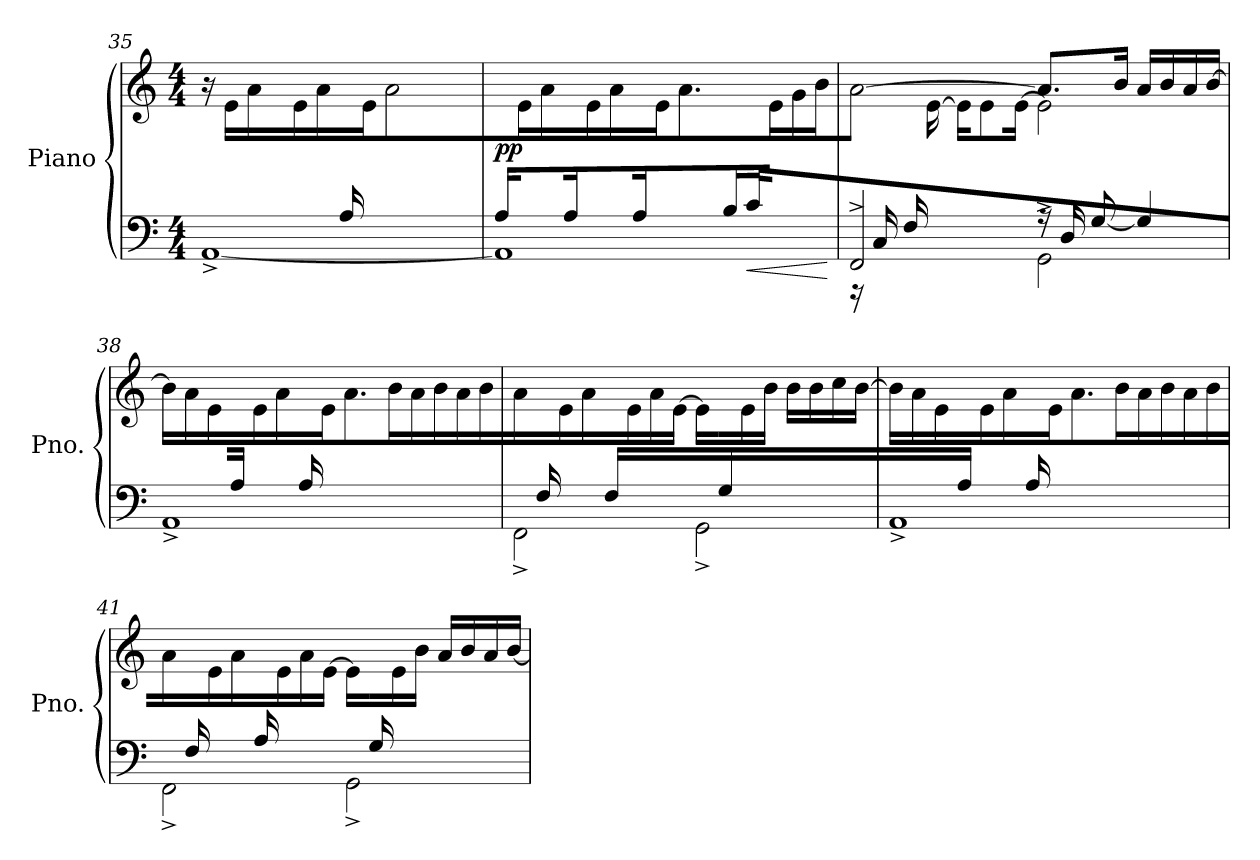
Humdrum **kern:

**kern	**kern	**dynam
*part1	*part1	*part1
*staff2	*staff1	*staff1/2
*I"Piano	*	*
*I'Pno.	*	*
*clefF4	*clefG2	*
*k[]	*k[]	*
*M4/4	*M4/4	*
=35	=35	=35
*^	*	*
8.ryy	[1AA^	16r	.
.	.	16e\LL	.
.	.	16a\	.
16A/JJ	.	16ryy	.
8ryy	.	16e\LL	.
.	.	16a\	.
16A/	.	16ryy	.
2ryy	.	16e\JJ	.
.	.	2a/	.
16ryy	.	.	.
!!LO:LB:g=z
=36	=36	=36	=36
!	!	!	!LO:DY:b
16A/LL	1AA]	16ryy	pp
8ryy	.	16e\	.
.	.	16a\	.
16A/JJ	.	16ryy	.
8ryy	.	16e\LL	.
.	.	16a\	.
16A/	.	16ryy	.
4ryy	.	16e\JJ	.
.	.	8.a\L	.
16B/Jk	.	8ryy	.
!	!	!	!LO:HP:b=2
16c/LL	.	.	<
8.ryy	.	16e\	.
.	.	16g\	.
.	.	16b\JJ	.
*v	*v	*	*
.	.	[
=37	=37	=37
*^	*^	*
*	*^	*	*^	*
2FF^\	16r	2ryy	[2a/	2ryy	8.ryy	.
.	16C/LL	.	.	.	.	.
.	16F/	.	.	.	.	.
.	16ryy	.	.	.	[16e\JJ	.
.	16ryy@	.	.	.	16e\KL]	.
.	8ryy@	.	.	.	8e\	.
.	16ryy@	.	.	.	[16e\Jk	.
2ryy	16r	2GG^\	8.a/L]	2e\]	2ryy	.
.	16D/KL	.	.	.	.	.
.	[8G/J	.	.	.	.	.
.	.	.	16b/Jk	.	.	.
.	4G/]	.	16a/LL	.	.	.
.	.	.	16b/	.	.	.
.	.	.	16a/	.	.	.
.	.	.	[16b/JJ	.	.	.
*	*v	*v	*	*	*	*
*	*	*v	*v	*v	*
=38	=38	=38	=38
8.ryy	1AA^	16b\LL]	.
.	.	16a\	.
.	.	16e\	.
16A/JJ	.	16ryy	.
8ryy	.	16e\LL	.
.	.	16a\	.
16A/	.	16ryy	.
2ryy	.	16e\JJ	.
.	.	8.a/L	.
.	.	16b/Jk	.
.	.	16a/LL	.
.	.	16b/	.
.	.	16a/	.
16ryy	.	16b/JJ	.
!!LO:LB:g=z
=39	=39	=39	=39
16ryy	2FF^\	16a\LL	.
16F/	.	16ryy	.
8ryy	.	16e\	.
.	.	16a\JJ	.
16F/LL	.	16ryy	.
4ryy	.	16e\	.
.	.	16a\	.
.	.	[16e\JJ	.
.	2GG^\	16e\LL]	.
16G/	.	16ryy	.
4.ryy	.	16e\	.
.	.	16b\JJ	.
.	.	16b\LL	.
.	.	16b\	.
.	.	16cc\	.
.	.	[16b\JJ	.
=40	=40	=40	=40
8.ryy	1AA^	16b\LL]	.
.	.	16a\	.
.	.	16e\	.
16A/JJ	.	16ryy	.
8ryy	.	16e\LL	.
.	.	16a\	.
16A/	.	16ryy	.
2ryy	.	16e\JJ	.
.	.	8.a/L	.
.	.	16b/Jk	.
.	.	16a/LL	.
.	.	16b/	.
.	.	16a/	.
16ryy	.	16b/JJ	.
=41	=41	=41	=41
16ryy	2FF^\	16a\LL	.
16F/	.	16ryy	.
8ryy	.	16e\	.
.	.	16a\JJ	.
16A/LL	.	16ryy	.
4ryy	.	16e\	.
.	.	16a\	.
.	.	[16e\JJ	.
.	2GG^\	16e\LL]	.
16G/	.	16ryy	.
4.ryy	.	16e\	.
.	.	16b\JJ	.
.	.	16a/LL	.
.	.	16b/	.
.	.	16a/	.
.	.	[16b/JJ	.
*v	*v	*	*
=	=	=
*-	*-	*-
